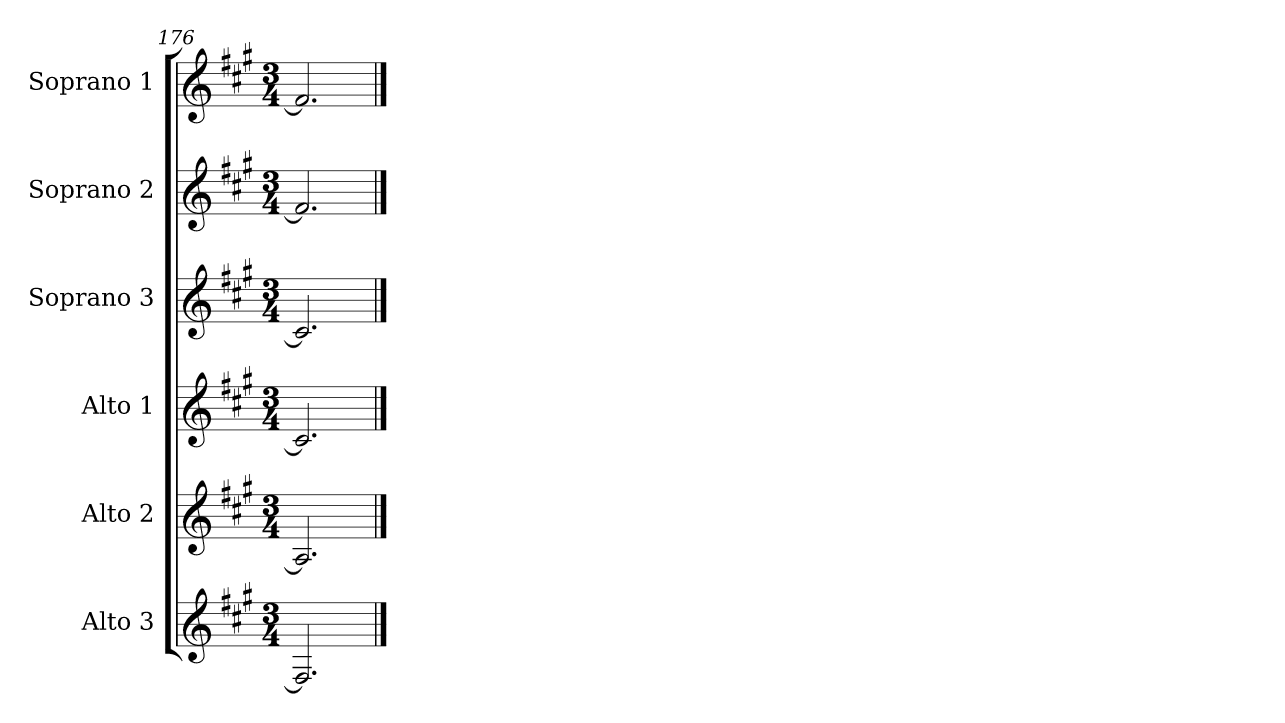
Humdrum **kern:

**kern	**text	**kern	**text	**kern	**text	**kern	**text	**kern	**text	**kern	**text
*part6	*part6	*part5	*part5	*part4	*part4	*part3	*part3	*part2	*part2	*part1	*part1
*staff6	*staff6	*staff5	*staff5	*staff4	*staff4	*staff3	*staff3	*staff2	*staff2	*staff1	*staff1
*I"Alto 3	*	*I"Alto 2	*	*I"Alto 1	*	*I"Soprano 3	*	*I"Soprano 2	*	*I"Soprano 1	*
*I'A 3	*	*I'A 2	*	*I'A 1	*	*I'S 3	*	*I'S 2	*	*I'S 1	*
*clefG2	*	*clefG2	*	*clefG2	*	*clefG2	*	*clefG2	*	*clefG2	*
*k[f#c#g#]	*	*k[f#c#g#]	*	*k[f#c#g#]	*	*k[f#c#g#]	*	*k[f#c#g#]	*	*k[f#c#g#]	*
*f#:	*	*f#:	*	*f#:	*	*f#:	*	*f#:	*	*f#:	*
*M3/4	*	*M3/4	*	*M3/4	*	*M3/4	*	*M3/4	*	*M3/4	*
=176	=176	=176	=176	=176	=176	=176	=176	=176	=176	=176	=176
2.F#/]	.	2.A/]	.	2.c#/]	.	2.c#/]	.	2.f#/]	.	2.f#/]	.
==	==	==	==	==	==	==	==	==	==	==	==
*-	*-	*-	*-	*-	*-	*-	*-	*-	*-	*-	*-
